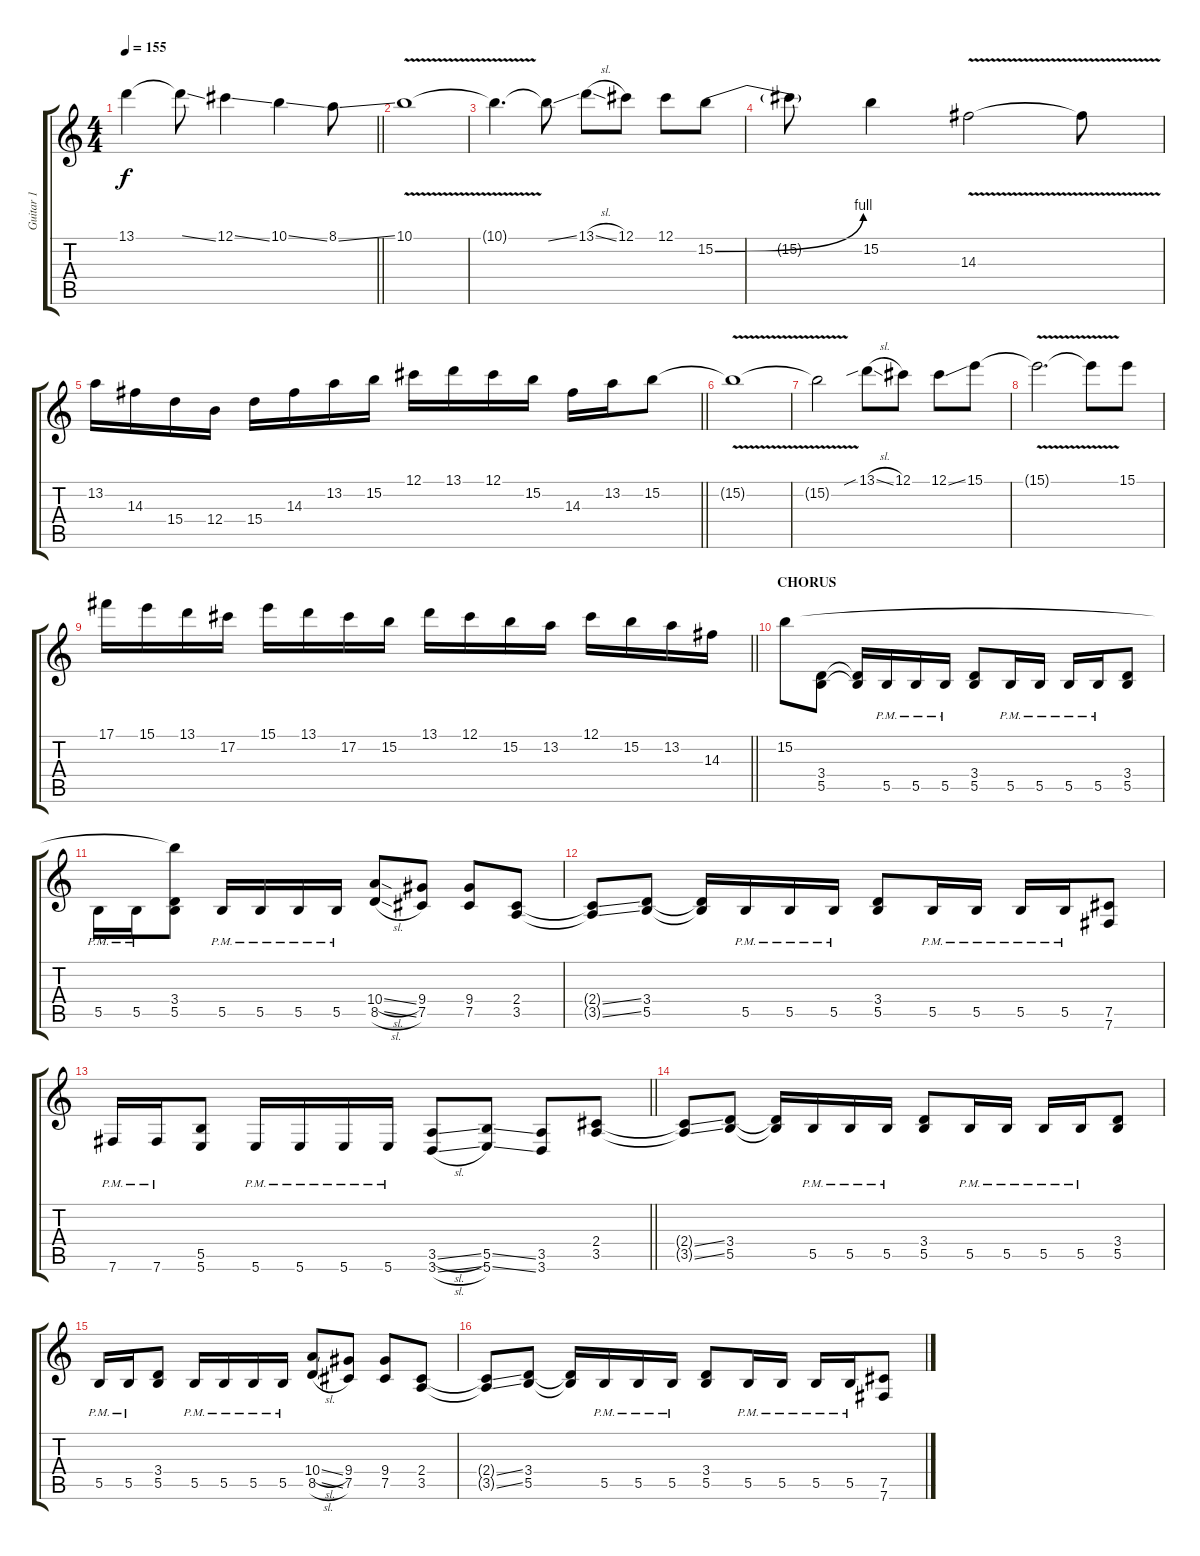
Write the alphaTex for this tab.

\track ("Guitar 1" "Guitar 1") {instrument distortionguitar}
\staff {score tabs}
\tuning (Db4 Ab3 E3 B2 Gb2 B1) {hide}
\ts (4 4)
\tempo 155
\clef g2
\barLineRight lightlight
\ks c
13.1{t}.4{dy f} 13.1{ss t}.8 12.1{ss}.4 10.1{ss}.4 8.1{ss}.8 |
10.1{v}.1 |
10.1{t}.4{d} 10.1{ss t}.8 13.1{sl}.8 12.1.8 12.1.8 15.2{be (bend 0 0 60 4)}.8 |
15.2{t}.8 15.2.4 14.3{v}.2 14.3{t}.8 |
\barLineRight lightlight
13.2.16 14.3.16 15.4.16 12.4.16 15.4.16 14.3.16 13.2.16 15.2.16 12.1.16 13.1.16 12.1.16 15.2.16 14.3.16 13.2.16 15.2.8 |
15.2{v t}.1 |
15.2{t}.2 13.1{sib sl}.8 12.1.8 12.1{ss}.8 15.1.8 |
15.1{v t}.2{d} 15.1{t}.8 15.1.8 |
\barLineRight lightlight
17.1.16 15.1.16 13.1.16 17.2.16 15.1.16 13.1.16 17.2.16 15.2.16 13.1.16 12.1.16 15.2.16 13.2.16 12.1.16 15.2.16 13.2.16 14.3.16 |
\section ("" "CHORUS")
15.2.8{balance 0} (3.4 5.5).8 (3.4{t} 5.5{t}).16 5.5{pm}.16 5.5{pm}.16 5.5{pm}.16 (3.4 5.5).8 5.5{pm}.16 5.5{pm}.16 5.5{pm}.16 5.5{pm}.16 (3.4 5.5).8 |
5.5{pm}.16 5.5{pm}.16 (15.2{t} 3.4 5.5).8 5.5{pm}.16 5.5{pm}.16 5.5{pm}.16 5.5{pm}.16 (10.4{sl} 8.5{sl}).8 (9.4 7.5).8 (9.4 7.5).8 (2.4 3.5).8 |
(2.4{ss t} 3.5{ss t}).8 (3.4 5.5).8 (3.4{t} 5.5{t}).16 5.5{pm}.16 5.5{pm}.16 5.5{pm}.16 (3.4 5.5).8 5.5{pm}.16 5.5{pm}.16 5.5{pm}.16 5.5{pm}.16 (7.5 7.6).8 |
\barLineRight lightlight
7.6{pm}.16 7.6{pm}.16 (5.5 5.6).8 5.6{pm}.16 5.6{pm}.16 5.6{pm}.16 5.6{pm}.16 (3.5{sl} 3.6{sl}).8 (5.5{ss} 5.6{ss}).8 (3.5 3.6).8 (2.4 3.5).8 |
(2.4{ss t} 3.5{ss t}).8 (3.4 5.5).8 (3.4{t} 5.5{t}).16 5.5{pm}.16 5.5{pm}.16 5.5{pm}.16 (3.4 5.5).8 5.5{pm}.16 5.5{pm}.16 5.5{pm}.16 5.5{pm}.16 (3.4 5.5).8 |
5.5{pm}.16 5.5{pm}.16 (3.4 5.5).8 5.5{pm}.16 5.5{pm}.16 5.5{pm}.16 5.5{pm}.16 (10.4{sl} 8.5{sl}).8 (9.4 7.5).8 (9.4 7.5).8 (2.4 3.5).8 |
(2.4{ss t} 3.5{ss t}).8 (3.4 5.5).8 (3.4{t} 5.5{t}).16 5.5{pm}.16 5.5{pm}.16 5.5{pm}.16 (3.4 5.5).8 5.5{pm}.16 5.5{pm}.16 5.5{pm}.16 5.5{pm}.16 (7.5 7.6).8
